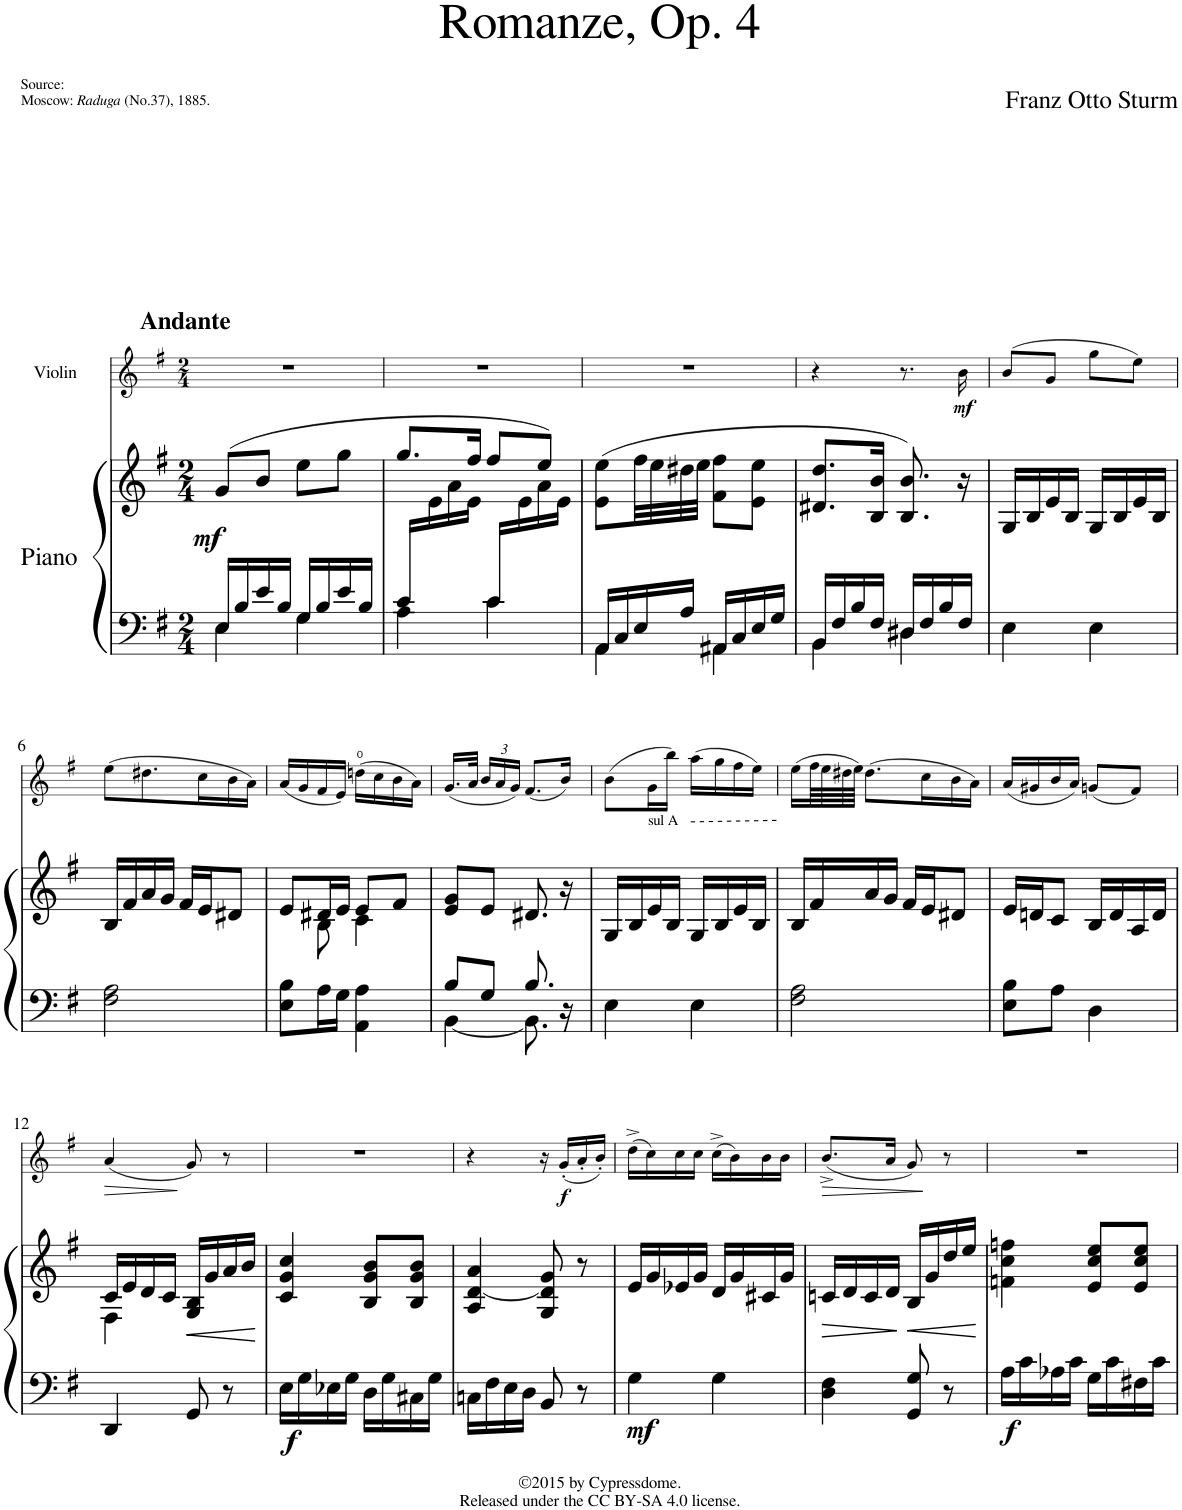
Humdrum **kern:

**kern	**kern	**dynam	**kern	**dynam
*part2	*part2	*part2	*part1	*part1
*staff3	*staff2	*staff2/3	*staff1	*staff1
*I"Piano	*	*	*I"Violin	*
*I'Pno	*	*	*I'Vln	*
*	*	*	*stria5	*
*clefF4	*clefG2	*	*clefG2	*
*k[f#]	*k[f#]	*	*k[f#]	*
*M2/4	*M2/4	*	*M2/4	*
=1	=1	=1	=1	=1
*^	*	*	*	*
!	!	!	!	!LO:TX:a:B:t=Andante	!
!	!	!	!LO:DY:b	!	!
16E/LL	4E\	(8g/L	mf	2r	.
16B/	.	.	.	.	.
16e/	.	8b/J	.	.	.
16B/JJ	.	.	.	.	.
16G/LL	4G\	8ee\L	.	.	.
16B/	.	.	.	.	.
16e/	.	8gg\J	.	.	.
16B/JJ	.	.	.	.	.
=2	=2	=2	=2	=2	=2
*	*^	*^	*	*	*
16e/LL	2ryy	4A\	8.gg/L	16ryy	.	2r	.
8.ryy	.	.	.	16e\	.	.	.
.	.	.	.	16a\	.	.	.
.	.	.	16ff#/Jk	16e\JJ	.	.	.
16c/LL	.	4c\	8ff#/L	16ryy	.	.	.
8.ryy	.	.	.	16e\	.	.	.
.	.	.	8ee/J)	16a\	.	.	.
.	.	.	.	16e\JJ	.	.	.
*	*v	*v	*	*	*	*	*
*	*	*v	*v	*	*	*
=3	=3	=3	=3	=3	=3
16AA/LL	4AA\	(8e\ 8ee\L	.	2r	.
16C/	.	.	.	.	.
16E/	.	32ff#\LL	.	.	.
.	.	32ee\	.	.	.
16A/JJ	.	32dd#X\	.	.	.
.	.	32ee\JJJ	.	.	.
16AA#X/LL	4AA#\	8f#\ 8ff#\L	.	.	.
16C/	.	.	.	.	.
16E/	.	8e\ 8ee\J	.	.	.
16G/JJ	.	.	.	.	.
=4	=4	=4	=4	=4	=4
16BB/LL	4BB\	8.d#X/ 8.dd/L	.	4r	.
16F#/	.	.	.	.	.
16B/	.	.	.	.	.
16F#/JJ	.	16B/ 16b/Jk	.	.	.
16D#X/LL	4D#\	8.B/ 8.b/)	.	8.r	.
16F#/	.	.	.	.	.
16B/	.	.	.	.	.
!	!	!	!	!	!LO:DY:b
16F#/JJ	.	16r	.	16b\	mf
*v	*v	*	*	*	*
=5	=5	=5	=5	=5
4E\	16G/LL	.	(8b/L	.
.	16B/	.	.	.
.	16e/	.	8g/J	.
.	16B/JJ	.	.	.
4E\	16G/LL	.	8gg\L	.
.	16B/	.	.	.
.	16e/	.	8ee\J)	.
.	16B/JJ	.	.	.
!!LO:LB:g=z
=6	=6	=6	=6	=6
2F#\ 2A\	16B/LL	.	(8ee\L	.
.	16f#/	.	.	.
.	16a/	.	8.dd#X\	.
.	16g/JJ	.	.	.
.	16f#/LL	.	.	.
.	16e/J	.	16cc\L	.
.	8d#X/J	.	16b\	.
.	.	.	16a\JJ)	.
=7	=7	=7	=7	=7
*	*^	*	*	*
8E\ 8B\L	8e/L	8ryy	.	(16a/LL	.
.	.	.	.	16g/	.
16A\L	16d#X/L	8B\	.	16f#/	.
16G\JJ	16e/JJ	.	.	16e/JJ)	.
4AA\ 4A\	8e/L	4c\	.	(16ddn\LL	.
.	.	.	.	16cc\	.
.	8f#/J	.	.	16b\	.
.	.	.	.	16a\JJ)	.
*	*v	*v	*	*	*
=8	=8	=8	=8	=8
*^	*	*	*	*
8B/L	[4BB\	8e/ 8g/L	.	(16.g/LL	.
.	.	.	.	32a/JJk	.
*	*	*	*	*Xbrackettup	*
8G/J	.	8e/J	.	24b/LL	.
.	.	.	.	24a/	.
.	.	.	.	24g/JJ)	.
8.B/	8.BB\]	8.d#X/	.	(8.f#/L	.
16r	16ryy	16r	.	16b/Jk)	.
*v	*v	*	*	*	*
=9	=9	=9	=9	=9
4E\	16G/LL	.	(8b\L	.
.	16B/	.	.	.
!	!	!	!LO:TX:b:t=sul A	!
.	16e/	.	16g\L	.
.	16B/JJ	.	16bb\JJ)	.
4E\	16G/LL	.	(16aa\LL	.
.	16B/	.	16gg\	.
.	16e/	.	16ff#\	.
.	16B/JJ	.	16ee\JJ)	.
=10	=10	=10	=10	=10
2F#\ 2A\	16B/LL	.	(16ee\LL	.
.	16f#/	.	64ff#\LL	.
.	.	.	64ee\	.
.	.	.	64dd#X\	.
.	.	.	64ee\JJJJ)	.
.	16a/	.	(8.dd#\L	.
.	16g/JJ	.	.	.
.	16f#/LL	.	.	.
.	16e/J	.	16cc\L	.
.	8d#X/J	.	16b\	.
.	.	.	16a\JJ)	.
=11	=11	=11	=11	=11
8E\ 8B\L	16e/LL	.	(16a/LL	.
.	16dn/J	.	16g#X/	.
8A\J	8c/J	.	16b/	.
.	.	.	16a/JJ)	.
4D\	16B/LL	.	(8gn/L	.
.	16d/	.	.	.
.	16A/	.	8f#/J)	.
.	16d/JJ	.	.	.
!!LO:LB:g=z
=12	=12	=12	=12	=12
*	*^	*	*	*
!	!	!	!	!	!LO:HP:b
4DD/	16c/LL	4F#\	.	(4a/	>
.	16e/	.	.	.	.
.	16d/	.	.	.	.
.	16c/JJ	.	.	.	.
!	!	!	!LO:HP:b	!	!
8GG/	16G/ 16B/LL	4ryy	<	8g/)	.
.	16g/	.	.	.	.
8r	16a/	.	.	8r	]
.	16b/JJ	.	.	.	.
*	*v	*v	*	*	*
.	.	[	.	.
=13	=13	=13	=13	=13
!	!	!LO:DY:b=2	!	!
16E\LL	4c/ 4g/ 4cc/	f	2r	.
16G\	.	.	.	.
16E-X\	.	.	.	.
16G\JJ	.	.	.	.
16D\LL	8B/ 8g/ 8b/L	.	.	.
16G\	.	.	.	.
16C#X\	8B/ 8g/ 8b/J	.	.	.
16G\JJ	.	.	.	.
=14	=14	=14	=14	=14
16Cn\LL	4A/ [4d/ 4a/	.	4r	.
16F#\	.	.	.	.
16E\	.	.	.	.
16D\JJ	.	.	.	.
8BB/	8G/ 8d/] 8g/	.	16r	.
!	!	!	!	!LO:DY:b
.	.	.	(16g'v/LL	f
8r	8r	.	16a'/	.
.	.	.	16b'/JJ)	.
=15	=15	=15	=15	=15
!	!	!LO:DY:b=2	!	!
4G\	16e/LL	mf	(16dd^\LL	.
.	16g/	.	16cc\)	.
.	16e-X/	.	16cc\	.
.	16g/JJ	.	16cc\JJ	.
4G\	16d/LL	.	(16cc^\LL	.
.	16g/	.	16b\)	.
.	16c#X/	.	16b\	.
.	16g/JJ	.	16b\JJ	.
=16	=16	=16	=16	=16
!	!	!LO:HP:b	!	!LO:HP:b
4D\ 4F#\	16cn/LL	>	(8.b^/L	>
.	16d/	.	.	.
.	16c/	.	.	.
.	16d/JJ	.	16a/Jk	.
!	!	!LO:HP:n=1:b	!	!
8GG/ 8G/	16B/LL	] <	8g/)	]
.	16g/	.	.	.
8r	16dd/	.	8r	.
.	16ee/JJ	.	.	.
.	.	[	.	.
=17	=17	=17	=17	=17
!	!	!LO:DY:b=2	!	!
16A\LL	4fn\ 4cc\ 4ffn\	f	2r	.
16c\	.	.	.	.
16A-X\	.	.	.	.
16c\JJ	.	.	.	.
16G\LL	8e/ 8cc/ 8ee/L	.	.	.
16c\	.	.	.	.
16F#X\	8e/ 8cc/ 8ee/J	.	.	.
16c\JJ	.	.	.	.
=	=	=	=	=
*-	*-	*-	*-	*-
